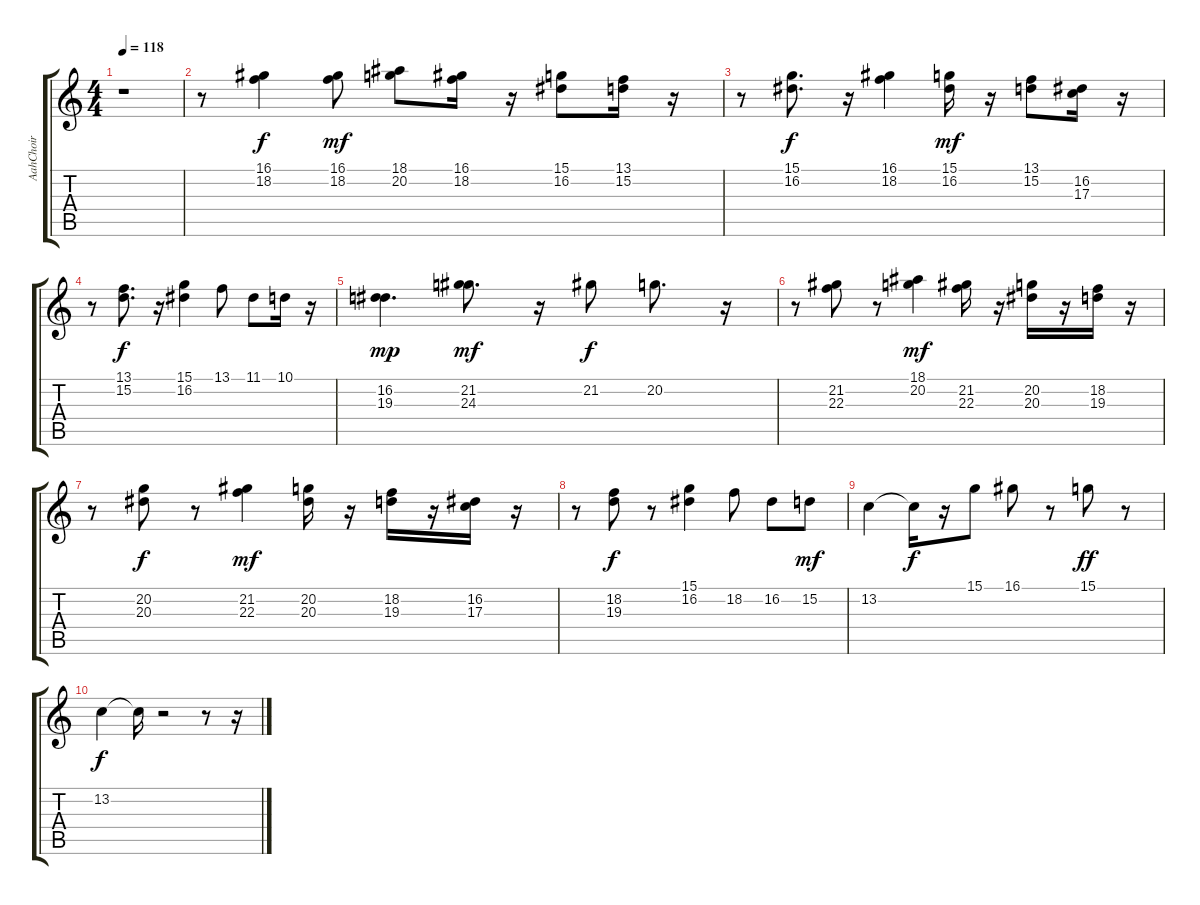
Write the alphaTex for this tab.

\track ("AahChoir" "AahChoir") {instrument choiraahs}
\staff {score tabs}
\tuning (E4 B3 G3 D3 A2 E2) {hide}
\ts (4 4)
\tempo 118
\clef g2
\ks c
r.1{dy f} |
r.8 (16.1 18.2).4 (16.1 18.2).8{dy mf} (18.1 20.2).8 (16.1 18.2).16 r.16 (15.1 16.2).8 (13.1 15.2).16 r.16 |
r.8 (15.1 16.2).8{d dy f} r.16 (16.1 18.2).4 (15.1 16.2).16{dy mf} r.16 (13.1 15.2).8 (16.2 17.3).16 r.16 |
r.8 (13.1 15.2).8{d dy f} r.16 (15.1 16.2).4 13.1.8 11.1.8 10.1.16 r.16 |
(16.2 19.3).4{d dy mp} (21.2 24.3).8{d dy mf} r.16 21.2.8{dy f} 20.2.8{d} r.16 |
r.8 (21.2 22.3).8 r.8 (18.1 20.2).4{dy mf} (21.2 22.3).16 r.16 (20.2 20.3).16 r.16 (18.2 19.3).16 r.16 |
r.8 (20.2 20.3).8{dy f} r.8 (21.2 22.3).4{dy mf} (20.2 20.3).16 r.16 (18.2 19.3).16 r.16 (16.2 17.3).16 r.16 |
r.8 (18.2 19.3).8{dy f} r.8 (15.1 16.2).4 18.2.8 16.2.8 15.2.8{dy mf} |
13.2.4 13.2{t}.16{dy f} r.16 15.1.8 16.1.8 r.8 15.1.8{dy ff} r.8 |
13.2.4{dy f} 13.2{t}.16 r.2 r.8 r.16
